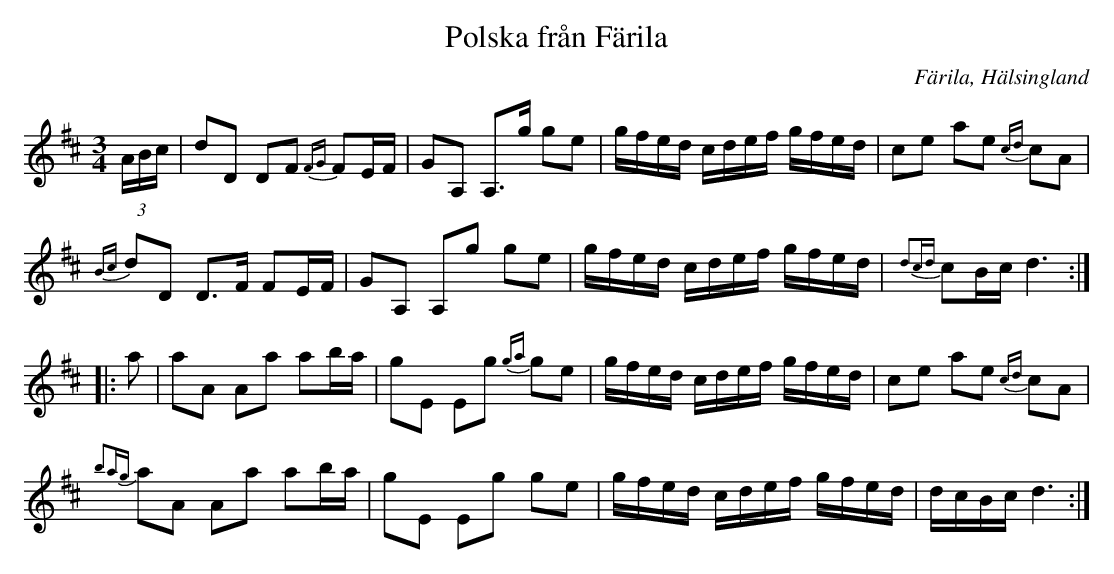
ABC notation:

X:1
T:Polska från Färila
O:Färila, Hälsingland
M:3/4
L:1/16
U:t=turn
K:D
(3ABc | d2D2 D2F2 {F4/3G4/3}F2EF | G2A,2 A,2>g2 g2e2 | gfed cdef gfed | c2e2 a2e2 {cd}c2A2 |
{Bc}d2D2 D2>F2 F2EF | G2A,2 A,2g2 g2e2 | gfed cdef gfed | {d2c3/3d3/3}c2Bc d6 ::
a2 | a2A2 A2a2 a2ba | g2E2 E2g2 {g3/3a3/3}g2e2 | gfed cdef gfed | c2e2 a2e2 {cd}c2A2 |
{b2ag}a2A2 A2a2 a2ba | g2E2 E2g2 g2e2 | gfed cdef gfed | dcBc d6 :|
